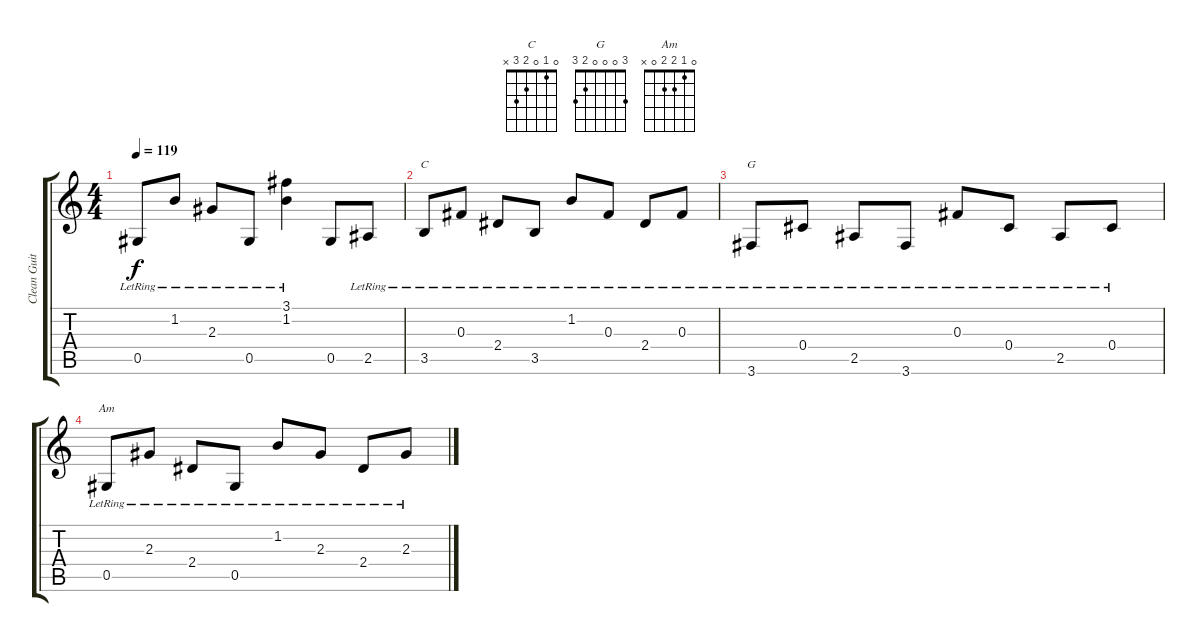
\track ("Clean Guitar 2" "Clean Guit") {instrument electricguitarclean}
\staff {score tabs}
\tuning (Eb4 Bb3 Gb3 Db3 Ab2 Eb2) {hide}
\chord ("C" 0 1 0 2 3 x)
\chord ("G" 3 0 0 0 2 3)
\chord ("Am" 0 1 2 2 0 x)
\ts (4 4)
\tempo 119
\clef g2
\ks c
0.5{lr}.8{dy f} 1.2{lr}.8 2.3{lr}.8 0.5{lr}.8 (3.1{lr} 1.2{lr}).4 0.5.8 2.5{lr}.8 |
3.5{lr}.8{ch "C"} 0.3{lr}.8 2.4{lr}.8 3.5{lr}.8 1.2{lr}.8 0.3{lr}.8 2.4{lr}.8 0.3{lr}.8 |
3.6{lr}.8{ch "G"} 0.4{lr}.8 2.5{lr}.8 3.6{lr}.8 0.3{lr}.8 0.4{lr}.8 2.5{lr}.8 0.4{lr}.8 |
0.5{lr}.8{ch "Am"} 2.3{lr}.8 2.4{lr}.8 0.5{lr}.8 1.2{lr}.8 2.3{lr}.8 2.4{lr}.8 2.3{lr}.8
